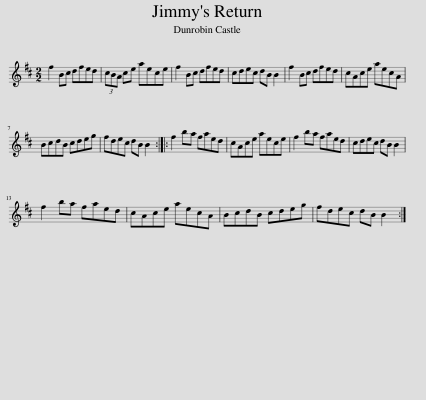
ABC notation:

X:1
L:1/8
M:2/2
I:linebreak $
K:Bmin
V:1 treble
V:1
 f2 Bc dfed | (3cBA ce aece | f2 Bc dfed | cdec dB B2 | f2 Bc dfed | %5
 cAce aecA |$ BcdB cdeg | fdec dB B2 :: f2 ba faed | cAce aece | %10
 f2 ba faed | cdec dB B2 |$ f2 ba faed | cAce aecA | BcdB cdeg | %15
 fdec dB B2 :| %16
